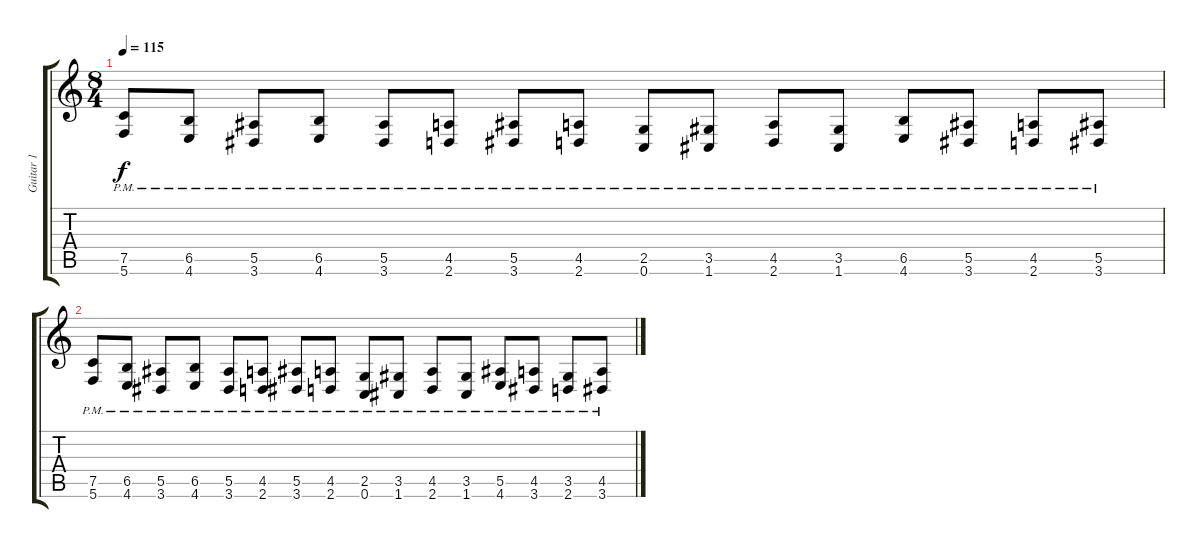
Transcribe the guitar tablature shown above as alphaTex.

\track ("Guitar 1" "Guitar 1") {instrument distortionguitar}
\staff {score tabs}
\tuning (C4 G3 Eb3 Bb2 F2 C2) {hide}
\ts (8 4)
\tempo 115
\clef g2
\ks c
(7.5{pm} 5.6{pm}).8{dy f} (6.5{pm} 4.6{pm}).8 (5.5{pm} 3.6{pm}).8 (6.5{pm} 4.6{pm}).8 (5.5{pm} 3.6{pm}).8 (4.5{pm} 2.6{pm}).8 (5.5{pm} 3.6{pm}).8 (4.5{pm} 2.6{pm}).8 (2.5{pm} 0.6{pm}).8 (3.5{pm} 1.6{pm}).8 (4.5{pm} 2.6{pm}).8 (3.5{pm} 1.6{pm}).8 (6.5{pm} 4.6{pm}).8 (5.5{pm} 3.6{pm}).8 (4.5{pm} 2.6{pm}).8 (5.5{pm} 3.6{pm}).8 |
(7.5{pm} 5.6{pm}).8 (6.5{pm} 4.6{pm}).8 (5.5{pm} 3.6{pm}).8 (6.5{pm} 4.6{pm}).8 (5.5{pm} 3.6{pm}).8 (4.5{pm} 2.6{pm}).8 (5.5{pm} 3.6{pm}).8 (4.5{pm} 2.6{pm}).8 (2.5{pm} 0.6{pm}).8 (3.5{pm} 1.6{pm}).8 (4.5{pm} 2.6{pm}).8 (3.5{pm} 1.6{pm}).8 (5.5{pm} 4.6{pm}).8 (4.5{pm} 3.6{pm}).8 (3.5{pm} 2.6{pm}).8 (4.5{pm} 3.6{pm}).8
